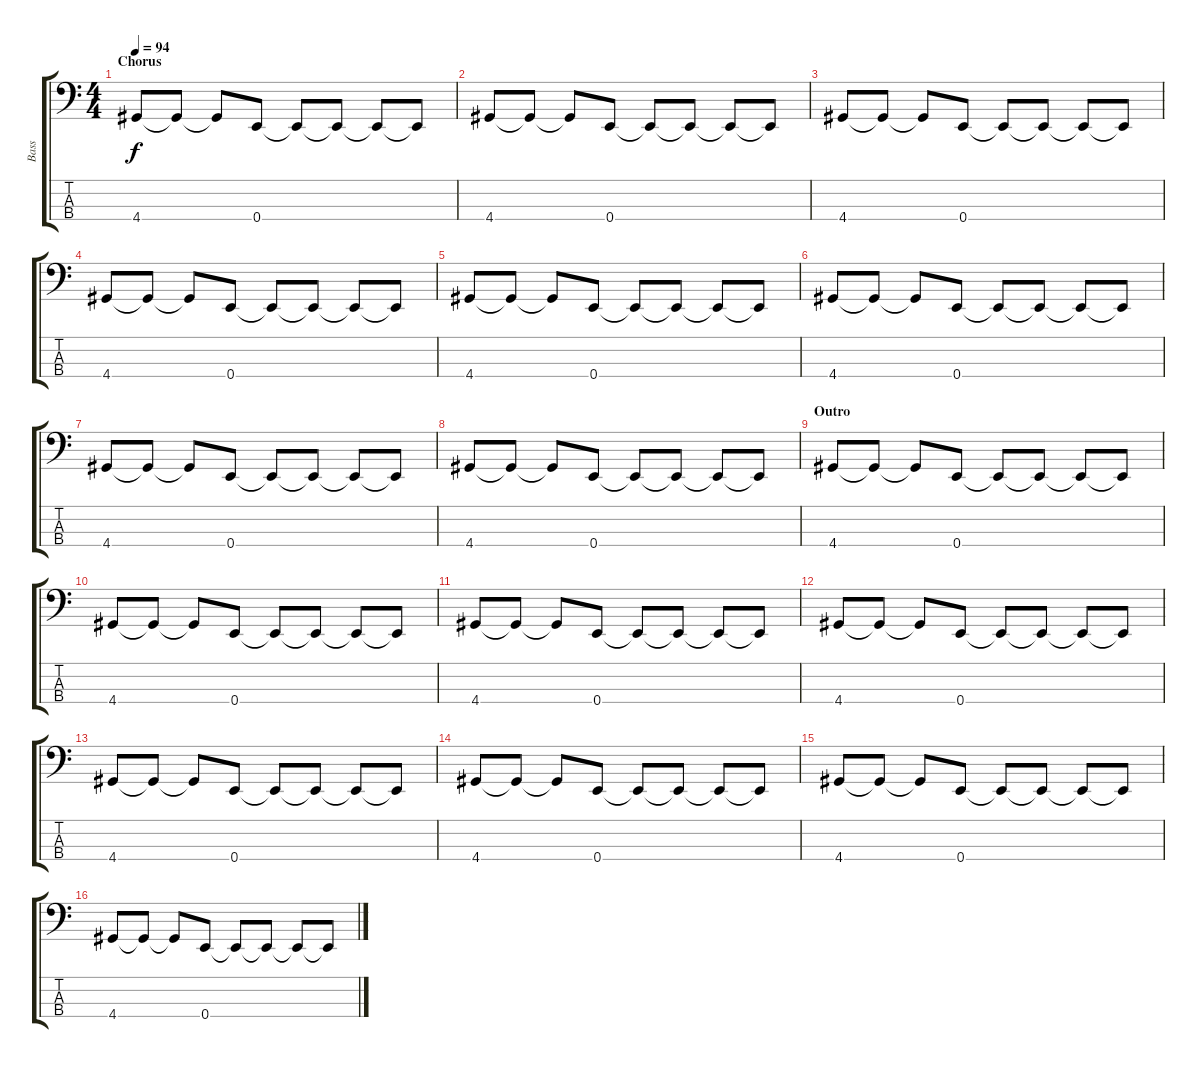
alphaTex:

\track ("Bass" "Bass") {instrument electricbasspick}
\staff {score tabs}
\tuning (G2 D2 A1 E1) {hide}
\ts (4 4)
\section ("" "Chorus")
\tempo 94
\clef f4
\ks c
4.4.8{dy f} 4.4{t}.8 4.4{t}.8 0.4.8 0.4{t}.8 0.4{t}.8 0.4{t}.8 0.4{t}.8 |
4.4.8 4.4{t}.8 4.4{t}.8 0.4.8 0.4{t}.8 0.4{t}.8 0.4{t}.8 0.4{t}.8 |
4.4.8 4.4{t}.8 4.4{t}.8 0.4.8 0.4{t}.8 0.4{t}.8 0.4{t}.8 0.4{t}.8 |
4.4.8 4.4{t}.8 4.4{t}.8 0.4.8 0.4{t}.8 0.4{t}.8 0.4{t}.8 0.4{t}.8 |
4.4.8 4.4{t}.8 4.4{t}.8 0.4.8 0.4{t}.8 0.4{t}.8 0.4{t}.8 0.4{t}.8 |
4.4.8 4.4{t}.8 4.4{t}.8 0.4.8 0.4{t}.8 0.4{t}.8 0.4{t}.8 0.4{t}.8 |
4.4.8 4.4{t}.8 4.4{t}.8 0.4.8 0.4{t}.8 0.4{t}.8 0.4{t}.8 0.4{t}.8 |
4.4.8 4.4{t}.8 4.4{t}.8 0.4.8 0.4{t}.8 0.4{t}.8 0.4{t}.8 0.4{t}.8 |
\section ("" "Outro")
4.4.8 4.4{t}.8 4.4{t}.8 0.4.8 0.4{t}.8 0.4{t}.8 0.4{t}.8 0.4{t}.8 |
4.4.8 4.4{t}.8 4.4{t}.8 0.4.8 0.4{t}.8 0.4{t}.8 0.4{t}.8 0.4{t}.8 |
4.4.8 4.4{t}.8 4.4{t}.8 0.4.8 0.4{t}.8 0.4{t}.8 0.4{t}.8 0.4{t}.8 |
4.4.8 4.4{t}.8 4.4{t}.8 0.4.8 0.4{t}.8 0.4{t}.8 0.4{t}.8 0.4{t}.8 |
4.4.8 4.4{t}.8 4.4{t}.8 0.4.8 0.4{t}.8 0.4{t}.8 0.4{t}.8 0.4{t}.8 |
4.4.8 4.4{t}.8 4.4{t}.8 0.4.8 0.4{t}.8 0.4{t}.8 0.4{t}.8 0.4{t}.8 |
4.4.8 4.4{t}.8 4.4{t}.8 0.4.8 0.4{t}.8 0.4{t}.8 0.4{t}.8 0.4{t}.8 |
4.4.8 4.4{t}.8 4.4{t}.8 0.4.8 0.4{t}.8 0.4{t}.8 0.4{t}.8 0.4{t}.8
